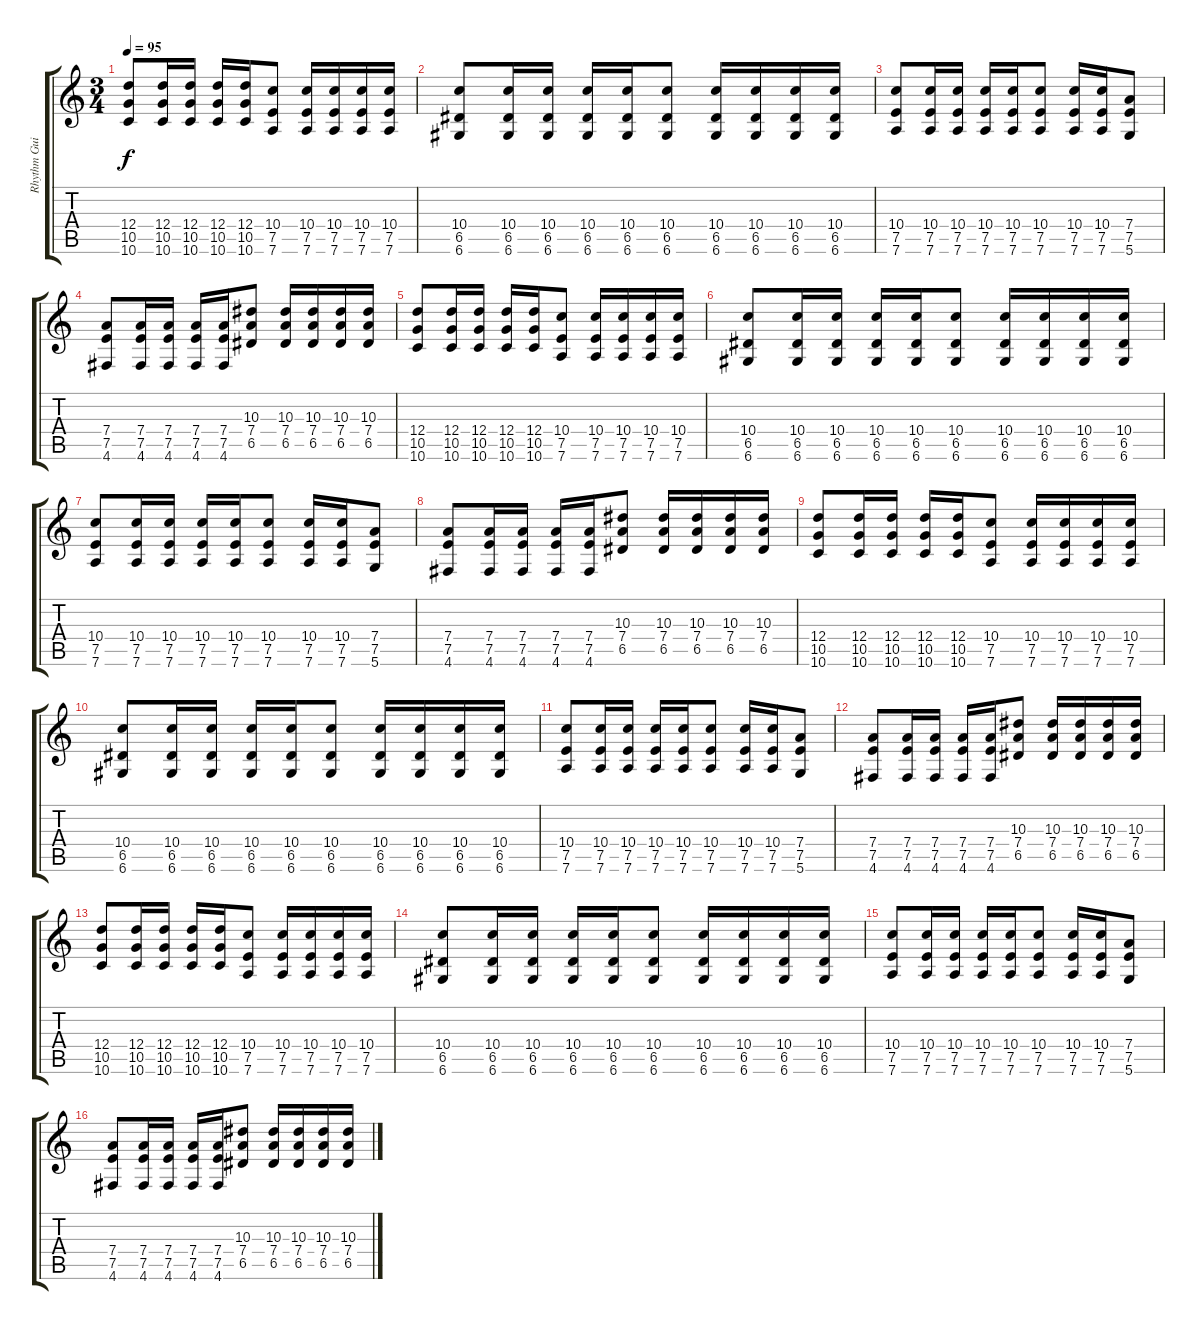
\track ("Rhythm Guitar 2" "Rhythm Gui") {instrument distortionguitar}
\staff {score tabs}
\tuning (E4 A3 F3 D3 A2 D2) {hide}
\ts (3 4)
\tempo 95
\clef g2
\ks c
(12.4 10.5 10.6).8{dy f} (12.4 10.5 10.6).16 (12.4 10.5 10.6).16 (12.4 10.5 10.6).16 (12.4 10.5 10.6).16 (10.4 7.5 7.6).8 (10.4 7.5 7.6).16 (10.4 7.5 7.6).16 (10.4 7.5 7.6).16 (10.4 7.5 7.6).16 |
(10.4 6.5 6.6).8 (10.4 6.5 6.6).16 (10.4 6.5 6.6).16 (10.4 6.5 6.6).16 (10.4 6.5 6.6).16 (10.4 6.5 6.6).8 (10.4 6.5 6.6).16 (10.4 6.5 6.6).16 (10.4 6.5 6.6).16 (10.4 6.5 6.6).16 |
(10.4 7.5 7.6).8 (10.4 7.5 7.6).16 (10.4 7.5 7.6).16 (10.4 7.5 7.6).16 (10.4 7.5 7.6).16 (10.4 7.5 7.6).8 (10.4 7.5 7.6).16 (10.4 7.5 7.6).16 (7.4 7.5 5.6).8 |
(7.4 7.5 4.6).8 (7.4 7.5 4.6).16 (7.4 7.5 4.6).16 (7.4 7.5 4.6).16 (7.4 7.5 4.6).16 (10.3 7.4 6.5).8 (10.3 7.4 6.5).16 (10.3 7.4 6.5).16 (10.3 7.4 6.5).16 (10.3 7.4 6.5).16 |
(12.4 10.5 10.6).8 (12.4 10.5 10.6).16 (12.4 10.5 10.6).16 (12.4 10.5 10.6).16 (12.4 10.5 10.6).16 (10.4 7.5 7.6).8 (10.4 7.5 7.6).16 (10.4 7.5 7.6).16 (10.4 7.5 7.6).16 (10.4 7.5 7.6).16 |
(10.4 6.5 6.6).8 (10.4 6.5 6.6).16 (10.4 6.5 6.6).16 (10.4 6.5 6.6).16 (10.4 6.5 6.6).16 (10.4 6.5 6.6).8 (10.4 6.5 6.6).16 (10.4 6.5 6.6).16 (10.4 6.5 6.6).16 (10.4 6.5 6.6).16 |
(10.4 7.5 7.6).8 (10.4 7.5 7.6).16 (10.4 7.5 7.6).16 (10.4 7.5 7.6).16 (10.4 7.5 7.6).16 (10.4 7.5 7.6).8 (10.4 7.5 7.6).16 (10.4 7.5 7.6).16 (7.4 7.5 5.6).8 |
(7.4 7.5 4.6).8 (7.4 7.5 4.6).16 (7.4 7.5 4.6).16 (7.4 7.5 4.6).16 (7.4 7.5 4.6).16 (10.3 7.4 6.5).8 (10.3 7.4 6.5).16 (10.3 7.4 6.5).16 (10.3 7.4 6.5).16 (10.3 7.4 6.5).16 |
(12.4 10.5 10.6).8 (12.4 10.5 10.6).16 (12.4 10.5 10.6).16 (12.4 10.5 10.6).16 (12.4 10.5 10.6).16 (10.4 7.5 7.6).8 (10.4 7.5 7.6).16 (10.4 7.5 7.6).16 (10.4 7.5 7.6).16 (10.4 7.5 7.6).16 |
(10.4 6.5 6.6).8 (10.4 6.5 6.6).16 (10.4 6.5 6.6).16 (10.4 6.5 6.6).16 (10.4 6.5 6.6).16 (10.4 6.5 6.6).8 (10.4 6.5 6.6).16 (10.4 6.5 6.6).16 (10.4 6.5 6.6).16 (10.4 6.5 6.6).16 |
(10.4 7.5 7.6).8 (10.4 7.5 7.6).16 (10.4 7.5 7.6).16 (10.4 7.5 7.6).16 (10.4 7.5 7.6).16 (10.4 7.5 7.6).8 (10.4 7.5 7.6).16 (10.4 7.5 7.6).16 (7.4 7.5 5.6).8 |
(7.4 7.5 4.6).8 (7.4 7.5 4.6).16 (7.4 7.5 4.6).16 (7.4 7.5 4.6).16 (7.4 7.5 4.6).16 (10.3 7.4 6.5).8 (10.3 7.4 6.5).16 (10.3 7.4 6.5).16 (10.3 7.4 6.5).16 (10.3 7.4 6.5).16 |
(12.4 10.5 10.6).8 (12.4 10.5 10.6).16 (12.4 10.5 10.6).16 (12.4 10.5 10.6).16 (12.4 10.5 10.6).16 (10.4 7.5 7.6).8 (10.4 7.5 7.6).16 (10.4 7.5 7.6).16 (10.4 7.5 7.6).16 (10.4 7.5 7.6).16 |
(10.4 6.5 6.6).8 (10.4 6.5 6.6).16 (10.4 6.5 6.6).16 (10.4 6.5 6.6).16 (10.4 6.5 6.6).16 (10.4 6.5 6.6).8 (10.4 6.5 6.6).16 (10.4 6.5 6.6).16 (10.4 6.5 6.6).16 (10.4 6.5 6.6).16 |
(10.4 7.5 7.6).8 (10.4 7.5 7.6).16 (10.4 7.5 7.6).16 (10.4 7.5 7.6).16 (10.4 7.5 7.6).16 (10.4 7.5 7.6).8 (10.4 7.5 7.6).16 (10.4 7.5 7.6).16 (7.4 7.5 5.6).8 |
(7.4 7.5 4.6).8 (7.4 7.5 4.6).16 (7.4 7.5 4.6).16 (7.4 7.5 4.6).16 (7.4 7.5 4.6).16 (10.3 7.4 6.5).8 (10.3 7.4 6.5).16 (10.3 7.4 6.5).16 (10.3 7.4 6.5).16 (10.3 7.4 6.5).16
